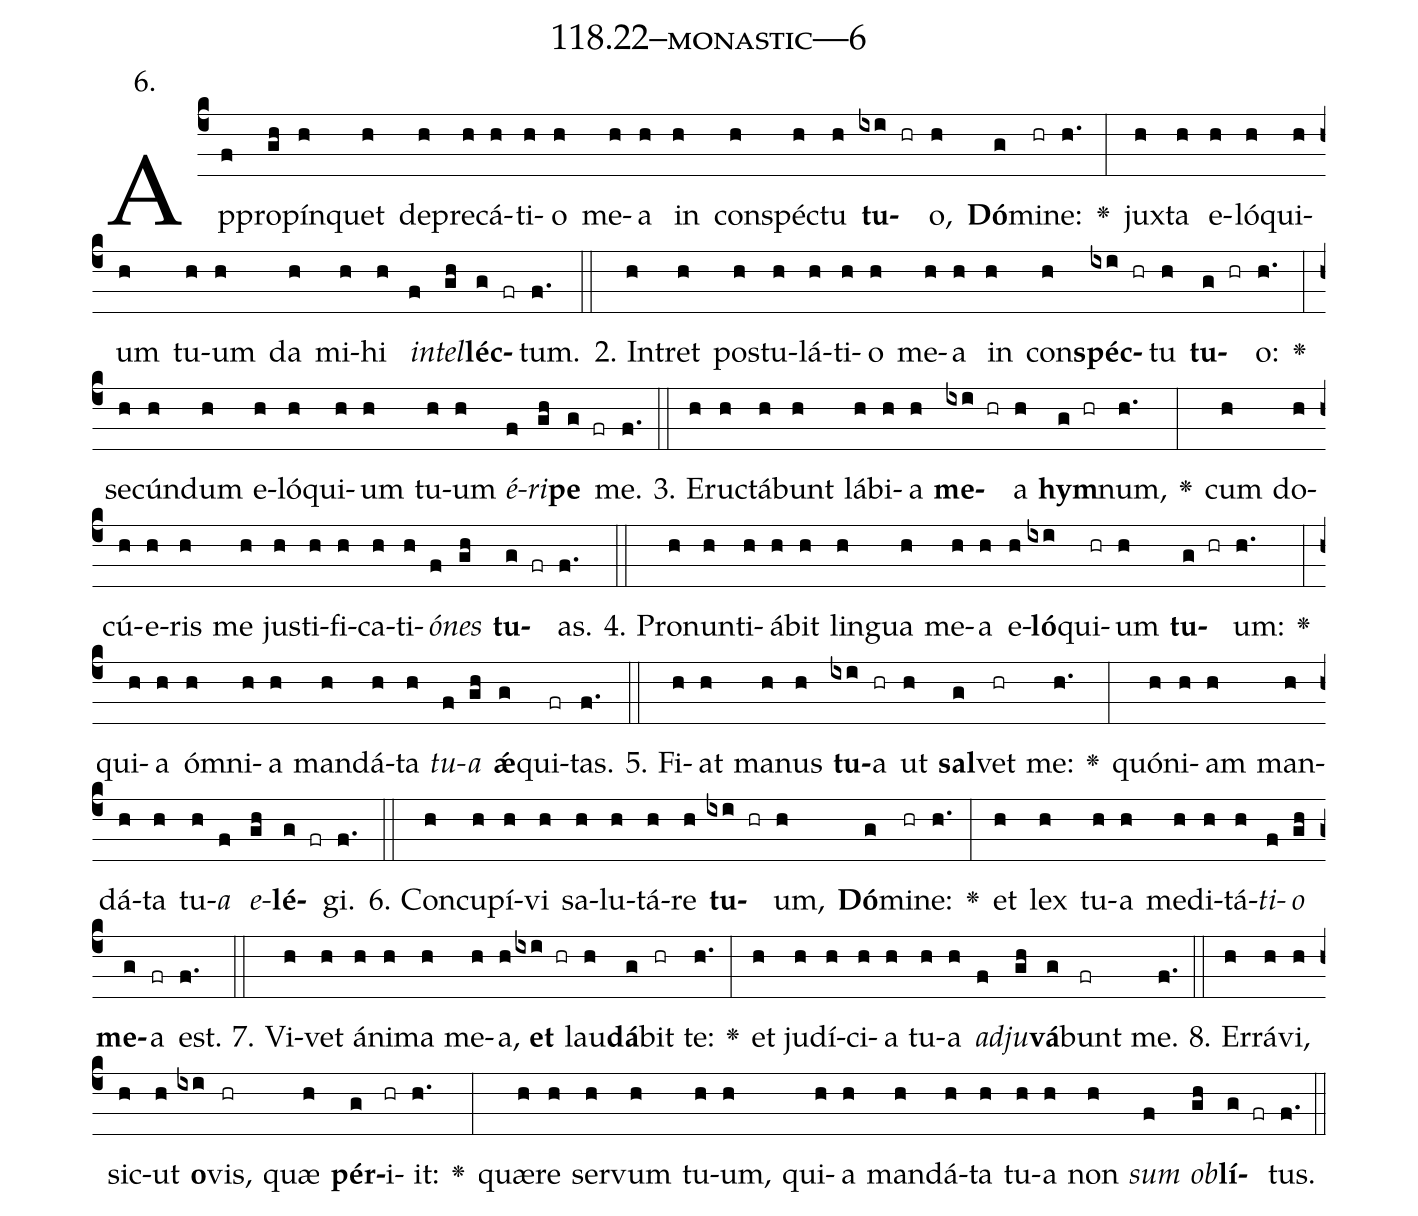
name: 118.22--monastic---6;
annotation: 6.;
%%
(c4)Ap(f)pro(gh)pín(h)quet(h) de(h)pre(h)cá(h)ti(h)o(h) me(h)a(h) in(h) con(h)spéc(h)tu(h) <b>tu</b>(ixi hr)o,(h) <b>Dó</b>(g)mi(hr)ne:(h.) <v>\greheightstar</v>(:) jux(h)ta(h) e(h)ló(h)qui(h)um(h) tu(h)um(h) da(h) mi(h)hi(h) <i>in</i>(f)<i>tel</i>(gh)<b>léc</b>(g fr)tum.(f.) (::)
2. In(h)tret(h) pos(h)tu(h)lá(h)ti(h)o(h) me(h)a(h) in(h) con(h)<b>spéc</b>(ixi hr)tu(h) <b>tu</b>(g hr)o:(h.) <v>\greheightstar</v>(:) se(h)cún(h)dum(h) e(h)ló(h)qui(h)um(h) tu(h)um(h) <i>é</i>(f)<i>ri</i>(gh)<b>pe</b>(g fr) me.(f.) (::)
3. E(h)ruc(h)tá(h)bunt(h) lá(h)bi(h)a(h) <b>me</b>(ixi hr)a(h) <b>hym</b>(g hr)num,(h.) <v>\greheightstar</v>(:) cum(h) do(h)cú(h)e(h)ris(h) me(h) jus(h)ti(h)fi(h)ca(h)ti(h)<i>ó</i>(f)<i>nes</i>(gh) <b>tu</b>(g fr)as.(f.) (::)
4. Pro(h)nun(h)ti(h)á(h)bit(h) lin(h)gua(h) me(h)a(h) e(h)<b>ló</b>(ixi)qui(hr)um(h) <b>tu</b>(g hr)um:(h.) <v>\greheightstar</v>(:) qui(h)a(h) óm(h)ni(h)a(h) man(h)dá(h)ta(h) <i>tu</i>(f)<i>a</i>(gh) <b>ǽ</b>(g)qui(fr)tas.(f.) (::)
5. Fi(h)at(h) ma(h)nus(h) <b>tu</b>(ixi)a(hr) ut(h) <b>sal</b>(g)vet(hr) me:(h.) <v>\greheightstar</v>(:) quón(h)i(h)am(h) man(h)dá(h)ta(h) tu(h)<i>a</i>(f) <i>e</i>(gh)<b>lé</b>(g fr)gi.(f.) (::)
6. Con(h)cu(h)pí(h)vi(h) sa(h)lu(h)tá(h)re(h) <b>tu</b>(ixi hr)um,(h) <b>Dó</b>(g)mi(hr)ne:(h.) <v>\greheightstar</v>(:) et(h) lex(h) tu(h)a(h) me(h)di(h)tá(h)<i>ti</i>(f)<i>o</i>(gh) <b>me</b>(g)a(fr) est.(f.) (::)
7. Vi(h)vet(h) á(h)ni(h)ma(h) me(h)a,(h) <b>et</b>(ixi hr) lau(h)<b>dá</b>(g)bit(hr) te:(h.) <v>\greheightstar</v>(:) et(h) ju(h)dí(h)ci(h)a(h) tu(h)a(h) <i>ad</i>(f)<i>ju</i>(gh)<b>vá</b>(g)bunt(fr) me.(f.) (::)
8. Er(h)rá(h)vi,(h) sic(h)ut(h) <b>o</b>(ixi)vis,(hr) quæ(h) <b>pér</b>(g)i(hr)it:(h.) <v>\greheightstar</v>(:) quæ(h)re(h) ser(h)vum(h) tu(h)um,(h) qui(h)a(h) man(h)dá(h)ta(h) tu(h)a(h) non(h) <i>sum</i>(f) <i>ob</i>(gh)<b>lí</b>(g fr)tus.(f.) (::)
